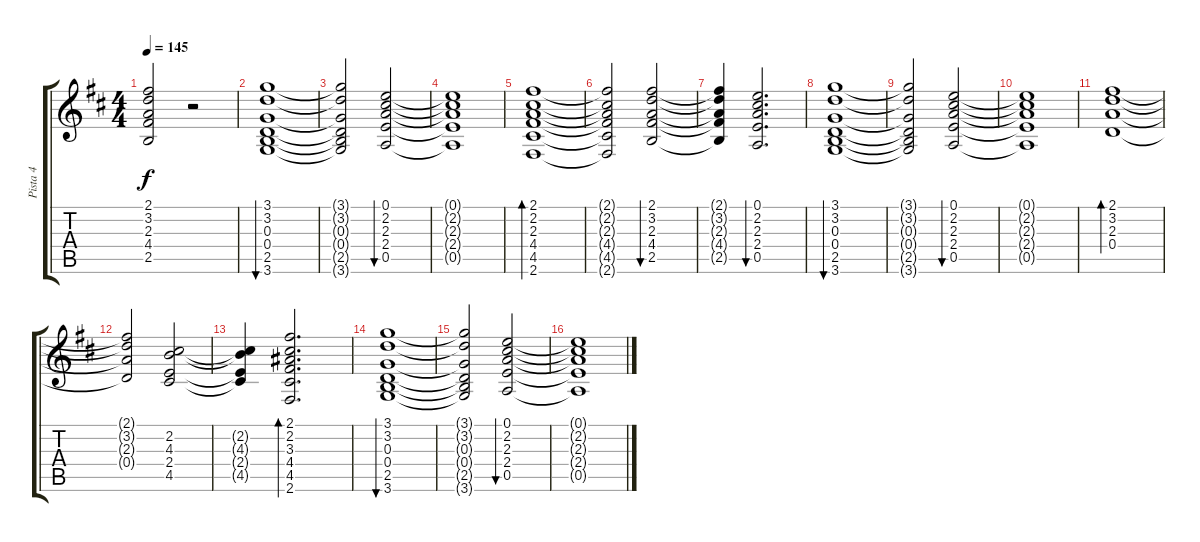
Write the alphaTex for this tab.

\track ("Pista 4" "Pista 4") {instrument electricguitarjazz}
\staff {score tabs}
\tuning (E4 B3 G3 D3 A2 E2) {hide}
\ts (4 4)
\tempo 145
\clef g2
\ks d
(2.1{t} 3.2{t} 2.3{t} 4.4{t} 2.5{t}).2{dy f} r.2 |
(3.1 3.2 0.3 0.4 2.5 3.6).1{bu 120} |
(3.1{t} 3.2{t} 0.3{t} 0.4{t} 2.5{t} 3.6{t}).2 (0.1 2.2 2.3 2.4 0.5).2{bu 240} |
(0.1{t} 2.2{t} 2.3{t} 2.4{t} 0.5{t}).1 |
(2.1 2.2 2.3 4.4 4.5 2.6).1{bd 120} |
(2.1{t} 2.2{t} 2.3{t} 4.4{t} 4.5{t} 2.6{t}).2 (2.1 3.2 2.3 4.4 2.5).2{bu 240} |
(2.1{t} 3.2{t} 2.3{t} 4.4{t} 2.5{t}).4 (0.1 2.2 2.3 2.4 0.5).2{d bu 240} |
(3.1 3.2 0.3 0.4 2.5 3.6).1{bu 120} |
(3.1{t} 3.2{t} 0.3{t} 0.4{t} 2.5{t} 3.6{t}).2 (0.1 2.2 2.3 2.4 0.5).2{bu 240} |
(0.1{t} 2.2{t} 2.3{t} 2.4{t} 0.5{t}).1 |
(2.1 3.2 2.3 0.4).1{bd 60} |
(2.1{t} 3.2{t} 2.3{t} 0.4{t}).2 (2.2 4.3 2.4 4.5).2 |
(2.2{t} 4.3{t} 2.4{t} 4.5{t}).4 (2.1 2.2 3.3 4.4 4.5 2.6).2{d bd 60} |
(3.1 3.2 0.3 0.4 2.5 3.6).1{bu 120} |
(3.1{t} 3.2{t} 0.3{t} 0.4{t} 2.5{t} 3.6{t}).2 (0.1 2.2 2.3 2.4 0.5).2{bu 240} |
(0.1{t} 2.2{t} 2.3{t} 2.4{t} 0.5{t}).1
